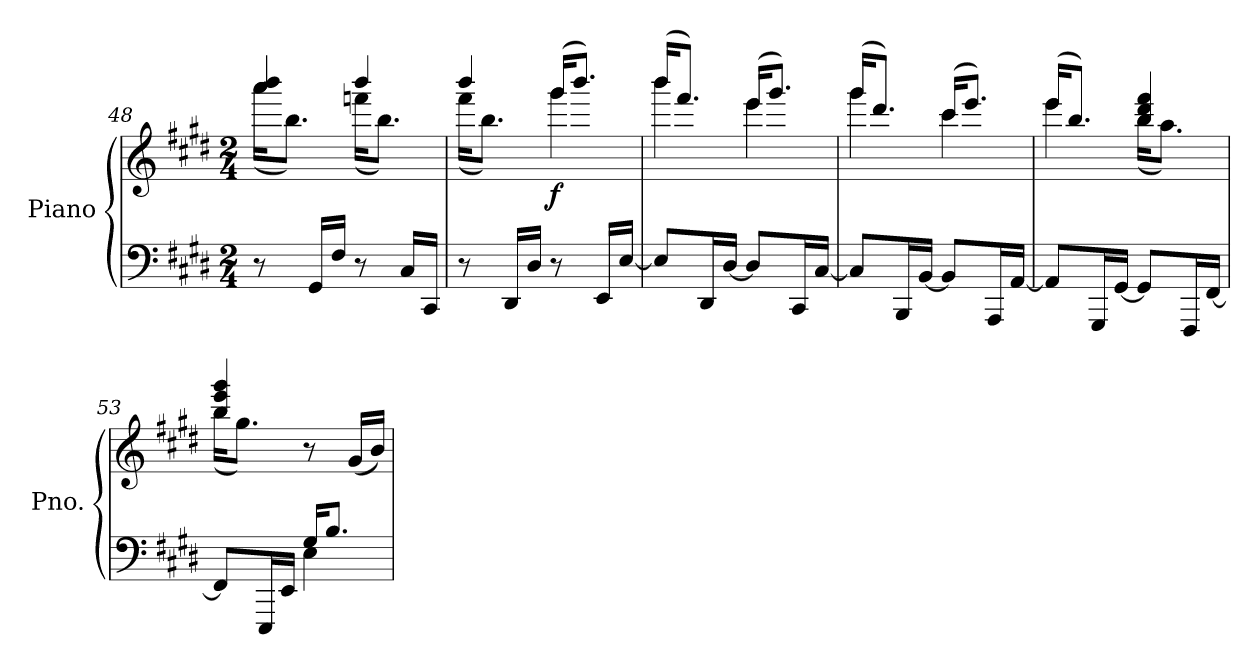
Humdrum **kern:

**kern	**kern	**dynam
*part1	*part1	*part1
*staff2	*staff1	*staff1/2
*I"Piano	*	*
*I'Pno.	*	*
*clefF4	*clefG2	*
*k[f#c#g#d#]	*k[f#c#g#d#]	*
*M2/4	*M2/4	*
=48	=48	=48
*	*^	*
8r	4aaa/ 4bbb/	(<16aaa\KL	.
.	.	8.bb\J)	.
16GG#/LL	.	.	.
16F#/JJ	.	.	.
8r	4bbb/	(<16fffn\KL	.
.	.	8.bb\J)	.
16C#/LL	.	.	.
16CC#/JJ	.	.	.
=49	=49	=49	=49
8r	4bbb/	(<16fff#\KL	.
.	.	8.bb\J)	.
16DD#/LL	.	.	.
16D#/JJ	.	.	.
!	!	!	!LO:DY:b
8r	(>16ggg#/KL	4ggg#\	f
.	8.bbb/J)	.	.
16EE/LL	.	.	.
[16E/JJ	.	.	.
=50	=50	=50	=50
8E/L]	(>16bbb/KL	4bbb\	.
.	8.fff#/J)	.	.
16DD#/L	.	.	.
[16D#/JJ	.	.	.
8D#/L]	(>16eee/KL	4eee\	.
.	8.ggg#/J)	.	.
16CC#/L	.	.	.
[16C#/JJ	.	.	.
=51	=51	=51	=51
8C#/L]	(>16ggg#/KL	4ggg#\	.
.	8.ddd#/J)	.	.
16BBB/L	.	.	.
[16BB/JJ	.	.	.
8BB/L]	(>16ccc#/KL	4ccc#\	.
.	8.eee/J)	.	.
16AAA/L	.	.	.
[16AA/JJ	.	.	.
!!LO:PB:g=z	!!
=52	=52	=52	=52
8AA/L]	(>16eee/KL	4eee\	.
.	8.bb/J)	.	.
16GGG#/L	.	.	.
[16GG#/JJ	.	.	.
8GG#/L]	4bb/ 4ddd#/ 4fff#/	(<16bb\KL	.
.	.	8.aa\J)	.
16FFF#/L	.	.	.
[16FF#/JJ	.	.	.
!!LO:LB:g=z	!!
=53	=53	=53	=53
*^	*	*	*
8FF#/L]	4ryy	4bb/ 4eee/ 4ggg#/	(<16bb\KL	.
.	.	.	8.gg#\J)	.
16EEE/L	.	.	.	.
16EE/JJ	.	.	.	.
!	!	!	!	!LO:DY:b=2
!	!	!	!	!LO:DY:n=1:b
16G#/KL	4E\	8r	4ryy	other-dynamics p
8.B/J	.	.	.	.
.	.	(>16g#/LL	.	.
.	.	16b/JJ)	.	.
*v	*v	*	*	*
*	*v	*v	*
=	=	=
*-	*-	*-
